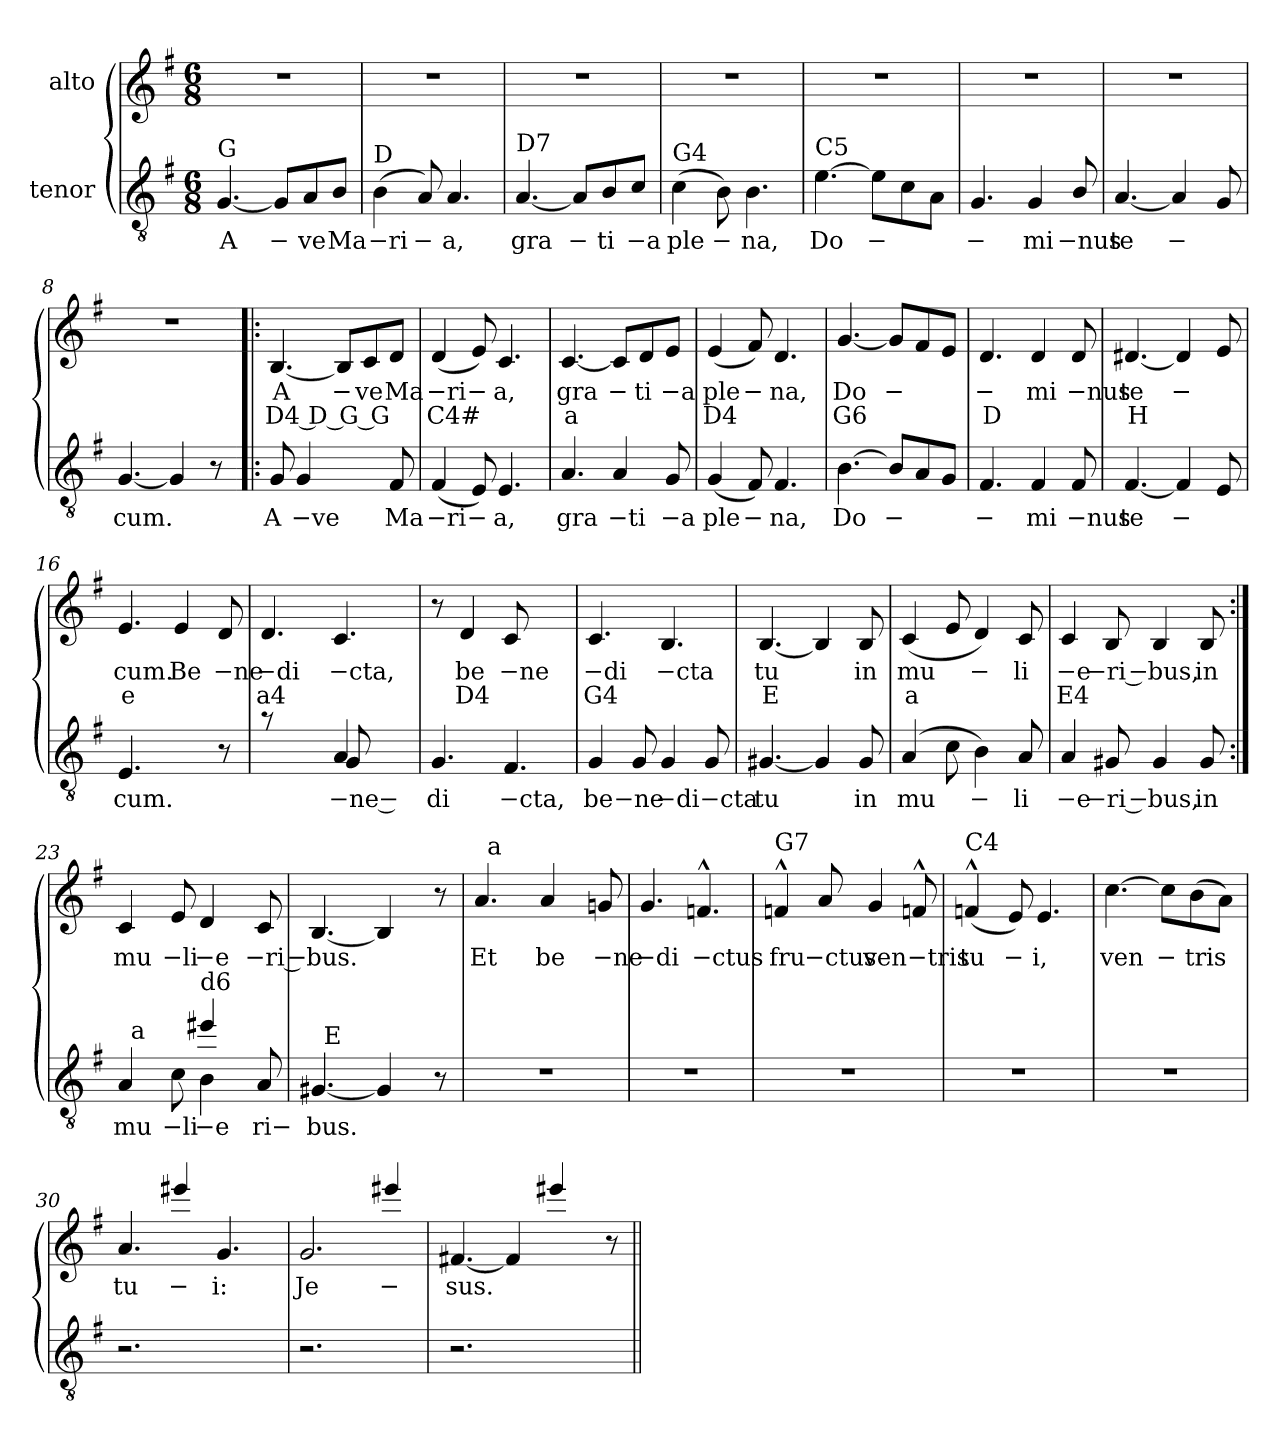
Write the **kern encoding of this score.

**kern	**text	**kern	**text	**text
*part2	*part2	*part1	*part1	*part1
*staff2	*staff2	*staff1	*staff1	*staff1
*I"tenor	*	*I"alto	*	*
*clefGv2	*	*clefG2	*	*
*k[f#]	*	*k[f#]	*	*
*G:	*	*G:	*	*
*M6/8	*	*M6/8	*	*
=1	=1	=1	=1	=1
!LO:TX:a:t=G	!	!	!	!
!	!LO:LY:b	!LO:N:vis=1	!	!
[<4.G/	A	2.r	.	.
!	!LO:LY:b	!	!	!
8G/L]	−	.	.	.
!	!LO:LY:b	!	!	!
8A/	ve	.	.	.
!	!LO:LY:b	!	!	!
8B/J	Ma	.	.	.
=2	=2	=2	=2	=2
!LO:TX:a:t=D	!	!	!	!
!	!LO:LY:b:rj	!LO:N:vis=1	!	!
(>4B\	−ri	2.r	.	.
!	!LO:LY:b	!	!	!
8A/)	−	.	.	.
!	!LO:LY:b	!	!	!
4.A/	a,	.	.	.
=3	=3	=3	=3	=3
!LO:TX:a:t=D7	!	!	!	!
!	!LO:LY:b	!LO:N:vis=1	!	!
[<4.A/	gra	2.r	.	.
!	!LO:LY:b	!	!	!
8A/L]	−	.	.	.
!	!LO:LY:b	!	!	!
8B/	ti	.	.	.
!	!LO:LY:b:rj	!	!	!
8c/J	−a	.	.	.
=4	=4	=4	=4	=4
!LO:TX:a:t=G4	!	!	!	!
!	!LO:LY:b	!LO:N:vis=1	!	!
(>4c\	ple	2.r	.	.
!	!LO:LY:b	!	!	!
8B\)	−	.	.	.
!	!LO:LY:b	!	!	!
4.B>\	na,	.	.	.
=5	=5	=5	=5	=5
!LO:TX:a:t=C5	!	!	!	!
!	!LO:LY:b	!LO:N:vis=1	!	!
[>4.e>\	Do	2.r	.	.
!	!LO:LY:b	!	!	!
8e\L]	−	.	.	.
8c\	.	.	.	.
8A\J	.	.	.	.
!!LO:LB:g=z
=6	=6	=6	=6	=6
!	!LO:LY:b	!LO:N:vis=1	!	!
4.G</	−	2.r	.	.
!	!LO:LY:b	!	!	!
4G/	mi	.	.	.
!	!LO:LY:b:rj	!	!	!
8B/	−nus	.	.	.
=7	=7	=7	=7	=7
!	!LO:LY:b	!LO:N:vis=1	!	!
[<4.A/	te	2.r	.	.
!	!LO:LY:b	!	!	!
4A/]	−	.	.	.
8G/	.	.	.	.
=8	=8	=8	=8	=8
!	!LO:LY:b	!LO:N:vis=1	!	!
[<4.G/	cum.	2.r	.	.
4G/]	.	.	.	.
8r	.	.	.	.
=9!|:	=9!|:	=9!|:	=9!|:	=9!|:
!	!LO:LY:b	!	!LO:LY:b	!LO:LY:b
8G/	A	[<4.B/	A	D4 D G G
!	!LO:LY:b:rj	!	!	!
4G/	−ve	.	.	.
!	!	!	!LO:LY:b	!
4ryy	.	8B/L]	−	.
!	!	!	!LO:LY:b	!
.	.	8c/	ve	.
!	!LO:LY:b	!	!LO:LY:b	!
8F#/	Ma	8d/J	Ma	.
=10	=10	=10	=10	=10
!	!LO:LY:b:rj	!	!LO:LY:b:rj	!LO:LY:b:rj
(<4F#/	−ri	(<4d/	−ri	C4#
!	!LO:LY:b	!	!LO:LY:b	!
8E/)	−	8e/)	−	.
!	!LO:LY:b	!	!LO:LY:b	!
4.E</	a,	4.c/	a,	.
=11	=11	=11	=11	=11
!	!LO:LY:b	!	!LO:LY:b	!LO:LY:b
4.A/	gra	[<4.c/	gra	a
!	!LO:LY:b:rj	!	!LO:LY:b	!
4A/	−ti	8c/L]	−	.
!	!	!	!LO:LY:b	!
.	.	8d/	ti	.
!	!LO:LY:b:rj	!	!LO:LY:b:rj	!
8G/	−a	8e/J	−a	.
!!LO:LB:g=z
=12	=12	=12	=12	=12
!	!LO:LY:b	!	!LO:LY:b	!LO:LY:b
(<4G/	ple	(<4e/	ple	D4
!	!LO:LY:b	!	!LO:LY:b	!
8F#/)	−	8f#/)	−	.
!	!LO:LY:b	!	!LO:LY:b	!
4.F#</	na,	4.d/	na,	.
=13	=13	=13	=13	=13
!	!LO:LY:b	!	!LO:LY:b	!LO:LY:b
[>4.B\	Do	[<4.g/	Do	G6
!	!LO:LY:b	!	!LO:LY:b	!
8B/L]	−	8g/L]	−	.
8A/	.	8f#/	.	.
8G/J	.	8e/J	.	.
=14	=14	=14	=14	=14
!	!LO:LY:b	!	!LO:LY:b	!LO:LY:b
4.F#/	−	4.d/	−	D
!	!LO:LY:b	!	!LO:LY:b	!
4F#/	mi	4d/	mi	.
!	!LO:LY:b:rj	!	!LO:LY:b:rj	!
8F#/	−nus	8d/	−nus	.
=15	=15	=15	=15	=15
!	!LO:LY:b	!	!LO:LY:b	!LO:LY:b
[<4.F#/	te	[<4.d#X/	te	H
!	!LO:LY:b	!	!LO:LY:b	!
4F#/]	−	4d#/]	−	.
8E/	.	8e/	.	.
=16	=16	=16	=16	=16
!	!LO:LY:b	!	!LO:LY:b	!LO:LY:b
4.E/	cum.	4.e/	cum.	e
!	!	!	!LO:LY:b	!
4ryy	.	4e/	Be	.
!	!	!	!LO:LY:b:rj	!
8r	.	8d/	−ne	.
=17	=17	=17	=17	=17
*^	*	*	*	*
!	!	!	!	!LO:LY:b:rj	!LO:LY:b:rj
8ra	4.ryy	.	4.d/	−di	a4
4ryy	.	.	.	.	.
!	!	!LO:LY:b	!	!	!
!	!	!LO:LY:b:rj	!	!LO:LY:b:rj	!
4A>/	8G/	−ne −	4.c/	−cta,	.
.	8ryy	.	.	.	.
8ryy	8ryy	.	.	.	.
!!LO:LB:g=z
=18	=18	=18	=18	=18	=18
!	!	!LO:LY:b	!	!	!
*v	*v	*	*	*	*
4.G/	di	8r	.	.
!	!	!	!LO:LY:b	!LO:LY:b
.	.	4d/	be	D4
!	!LO:LY:b:rj	!	!LO:LY:b:rj	!
4.F#</	−cta,	8c/	−ne	.
.	.	4ryy	.	.
=19	=19	=19	=19	=19
!	!LO:LY:b	!	!LO:LY:b:rj	!LO:LY:b:rj
4G/	be	4.c/	−di	G4
!	!LO:LY:b:rj	!	!	!
8G/	−ne	.	.	.
!	!LO:LY:b:rj	!	!LO:LY:b:rj	!
4G</	−di	4.B/	−cta	.
!	!LO:LY:b:rj	!	!	!
8G/	−cta	.	.	.
=20	=20	=20	=20	=20
!	!LO:LY:b	!	!LO:LY:b	!LO:LY:b
[<4.G#X/	tu	[<4.B/	tu	E
4G#/]	.	4B/]	.	.
!	!LO:LY:b	!	!LO:LY:b	!
8G#/	in	8B/	in	.
=21	=21	=21	=21	=21
!	!LO:LY:b	!	!LO:LY:b	!LO:LY:b
(4A/	mu	(<4c/	mu	a
8c\	.	8e/	.	.
!	!LO:LY:b	!	!LO:LY:b	!
4B\)	−	4d/)	−	.
!	!LO:LY:b	!	!LO:LY:b	!
8A/	li	8c/	li	.
=22	=22	=22	=22	=22
!	!LO:LY:b:rj	!	!LO:LY:b:rj	!LO:LY:b:rj
4A</	−e	4c/	−e	E4
!	!LO:LY:b:rj	!	!LO:LY:b:rj	!
8G#X/	−ri −	8B/	−ri −	.
!	!LO:LY:b	!	!LO:LY:b	!
4G#</	bus,	4B/	bus,	.
!	!LO:LY:b	!	!LO:LY:b	!
8G#/	in	8B/	in	.
!!LO:LB:g=z
=23:|!	=23:|!	=23:|!	=23:|!	=23:|!
!	!LO:LY:b	!	!LO:LY:b	!
*^	*	*	*	*
*	*^	*	*	*	*
4A/	4.ryy	32ryy	mu	4c/	mu	.
!	!	!LO:TX:a:t=a	!	!	!	!
.	.	2ryy	.	.	.	.
!	!	!	!LO:LY:b:rj	!	!LO:LY:b:rj	!
8c\	.	.	−li	8e/	−li	.
!LO:TX:a:t=d6	!	!	!	!	!	!
!LO:N:head=solid	!	!	!LO:LY:b	!	!	!
!	!	!	!LO:LY:b:rj	!	!LO:LY:b:rj	!
4ee#X/	4B\	.	−e	4d/	−e	.
.	.	8..ryy	.	.	.	.
!	!	!	!LO:LY:b	!	!LO:LY:b:rj	!
8A/	8ryy	.	ri−	8c/	−ri −	.
=24	=24	=24	=24	=24	=24	=24
!	!	!	!LO:LY:b	!	!LO:LY:b	!
*	*v	*v	*	*	*	*
[<4.G#X/	32ryy	bus.	[<4.B/	bus.	.
!	!LO:TX:a:t=E	!	!	!	!
.	2ryy	.	.	.	.
4G#/]	.	.	4B/]	.	.
.	8..ryy	.	.	.	.
8r	.	.	8r	.	.
=25	=25	=25	=25	=25	=25
!LO:N:vis=1	!	!	!	!LO:LY:b	!
*v	*v	*	*^	*	*
2.r	.	4.a/	32ryy	Et	.
!	!	!	!LO:TX:a:t=a	!	!
.	.	.	2ryy	.	.
!	!	!	!	!LO:LY:b	!
.	.	4a/	.	be	.
.	.	.	8..ryy	.	.
!	!	!	!	!LO:LY:b:rj	!
.	.	8gn/	.	−ne	.
=26	=26	=26	=26	=26	=26
!	!	!LO:TX:a:t=d4	!	!	!
!LO:N:vis=1	!	!	!	!LO:LY:b:rj	!
*	*	*v	*v	*	*
2.r	.	4.g/	−di	.
!	!	!	!LO:LY:b:rj	!
.	.	4.fn<^^</	−ctus	.
=27	=27	=27	=27	=27
!	!	!LO:TX:a:t=G7	!	!
!LO:N:vis=1	!	!	!LO:LY:b	!
2.r	.	4fn^^</	fru	.
!	!	!	!LO:LY:b:rj	!
.	.	8a/	−ctus	.
!	!	!	!LO:LY:b	!
.	.	4g/	ven	.
!	!	!	!LO:LY:b:rj	!
.	.	8fn^^</	−tris	.
=28	=28	=28	=28	=28
!	!	!LO:TX:a:t=C4	!	!
!LO:N:vis=1	!	!	!LO:LY:b	!
2.r	.	(<4fn^^</	tu	.
!	!	!	!LO:LY:b	!
.	.	8e/)	−	.
!	!	!	!LO:LY:b	!
.	.	4.e</	i,	.
!!LO:PB:g=z
=29	=29	=29	=29	=29
!LO:N:vis=1	!	!	!LO:LY:b	!
2.r	.	[>4.cc\	ven	.
!	!	!	!LO:LY:b	!
.	.	8cc\L]	−	.
!	!	!	!LO:LY:b	!
.	.	(>8b\	tris	.
.	.	8a\J)	.	.
=30	=30	=30	=30	=30
!	!	!	!LO:LY:b	!
2.r	.	4.a/	tu	.
!	!	!LO:N:head=solid	!LO:LY:b	!
.	.	4eee#X>/	−	.
!	!	!	!LO:LY:b	!
.	.	4.g</	i:	.
4ryy	.	.	.	.
=31	=31	=31	=31	=31
!	!	!	!LO:LY:b	!
2.r	.	2.g/	Je	.
!	!	!LO:N:head=solid	!LO:LY:b	!
4ryy	.	4eee#X/	−	.
=32	=32	=32	=32	=32
!	!	!	!LO:LY:b	!
2.r	.	[<4.f#X/	sus.	.
.	.	4f#/]	.	.
!	!	!LO:N:head=solid	!	!
.	.	4eee#X/	.	.
4ryy	.	.	.	.
.	.	8r	.	.
=||	=||	=||	=||	=||
*-	*-	*-	*-	*-
